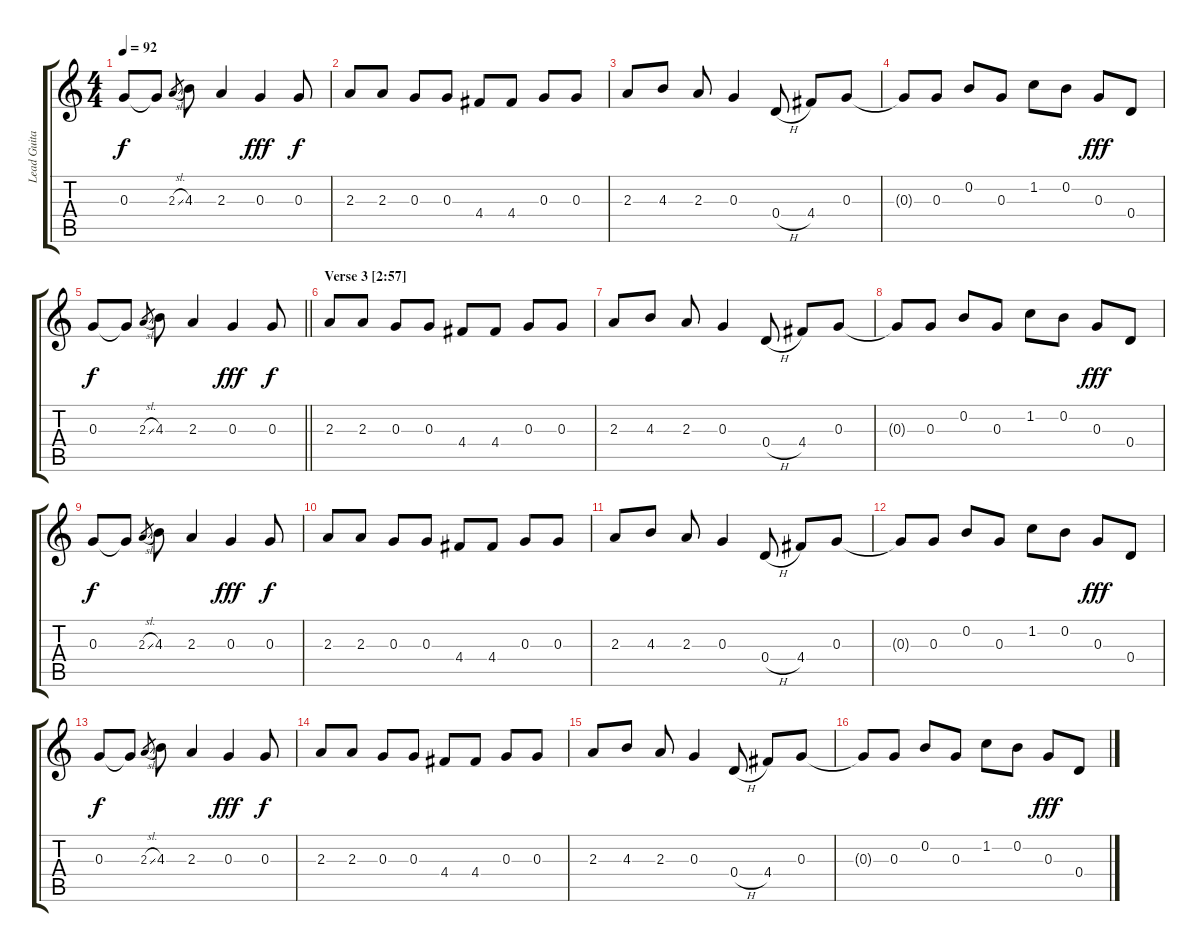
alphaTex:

\track ("Lead Guitar I" "Lead Guita") {instrument acousticguitarsteel}
\staff {score tabs}
\tuning (E4 B3 G3 D3 A2 E2) {hide}
\ts (4 4)
\tempo 92
\clef g2
\ks c
0.3.8{dy f} 0.3{t}.8 2.3{sl}.8{gr} 4.3.8 2.3.4 0.3.4{dy fff} 0.3.8{dy f} |
2.3.8 2.3.8 0.3.8 0.3.8 4.4.8 4.4.8 0.3.8 0.3.8 |
2.3.8 4.3.8 2.3.8 0.3.4 0.4{h}.8 4.4.8 0.3.8 |
0.3{t}.8 0.3.8 0.2.8 0.3.8 1.2.8 0.2.8 0.3.8{dy fff} 0.4.8 |
\barLineRight lightlight
0.3.8{dy f} 0.3{t}.8 2.3{sl}.8{gr} 4.3.8 2.3.4 0.3.4{dy fff} 0.3.8{dy f} |
\section ("" "Verse 3 [2:57]")
2.3.8 2.3.8 0.3.8 0.3.8 4.4.8 4.4.8 0.3.8 0.3.8 |
2.3.8 4.3.8 2.3.8 0.3.4 0.4{h}.8 4.4.8 0.3.8 |
0.3{t}.8 0.3.8 0.2.8 0.3.8 1.2.8 0.2.8 0.3.8{dy fff} 0.4.8 |
0.3.8{dy f} 0.3{t}.8 2.3{sl}.8{gr} 4.3.8 2.3.4 0.3.4{dy fff} 0.3.8{dy f} |
2.3.8 2.3.8 0.3.8 0.3.8 4.4.8 4.4.8 0.3.8 0.3.8 |
2.3.8 4.3.8 2.3.8 0.3.4 0.4{h}.8 4.4.8 0.3.8 |
0.3{t}.8 0.3.8 0.2.8 0.3.8 1.2.8 0.2.8 0.3.8{dy fff} 0.4.8 |
0.3.8{dy f} 0.3{t}.8 2.3{sl}.8{gr} 4.3.8 2.3.4 0.3.4{dy fff} 0.3.8{dy f} |
2.3.8 2.3.8 0.3.8 0.3.8 4.4.8 4.4.8 0.3.8 0.3.8 |
2.3.8 4.3.8 2.3.8 0.3.4 0.4{h}.8 4.4.8 0.3.8 |
0.3{t}.8 0.3.8 0.2.8 0.3.8 1.2.8 0.2.8 0.3.8{dy fff} 0.4.8
